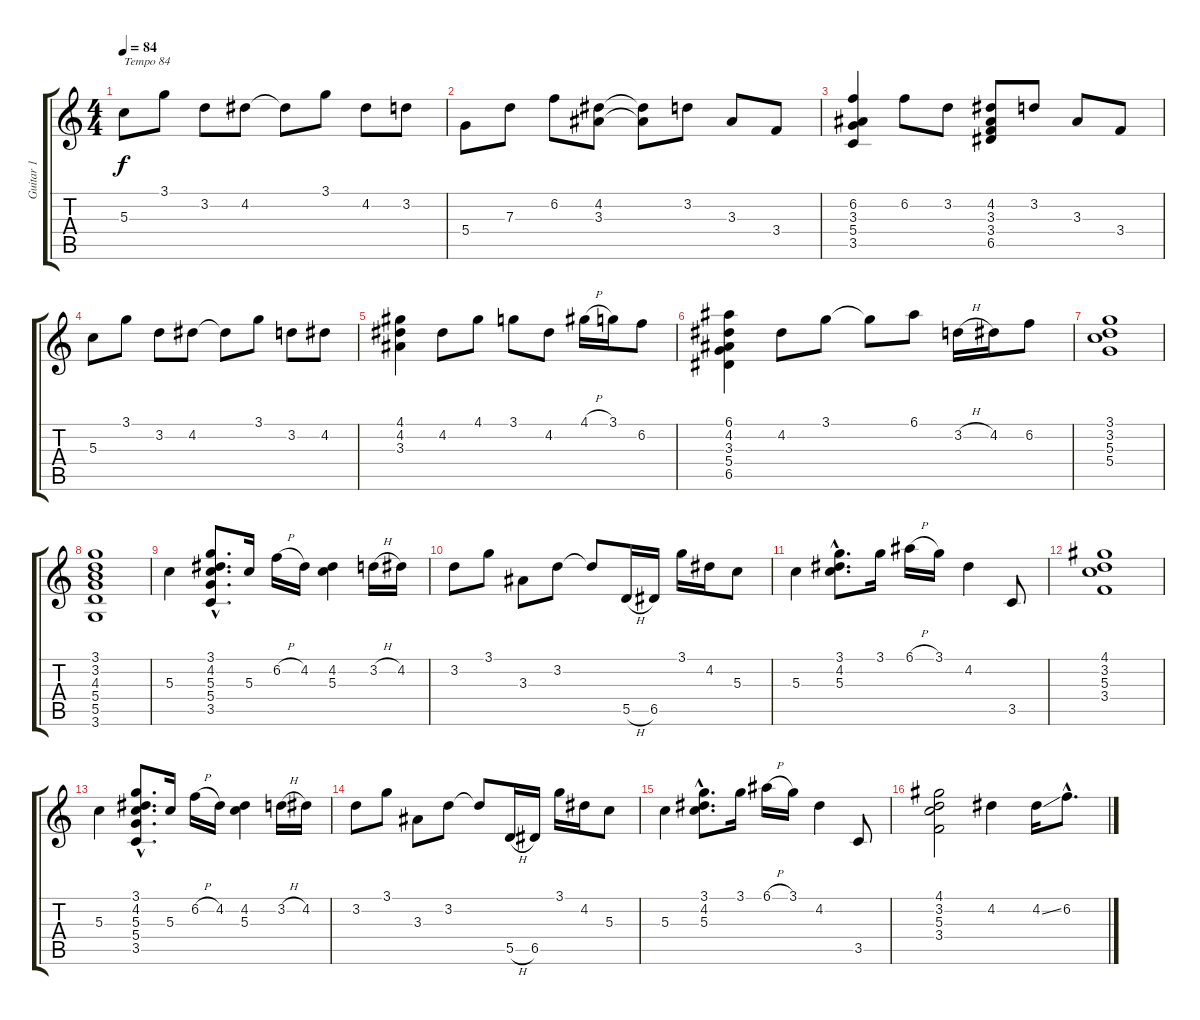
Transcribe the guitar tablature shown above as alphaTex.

\track ("Guitar 1" "Guitar 1") {instrument acousticguitarsteel}
\staff {score tabs}
\tuning (E4 B3 G3 D3 A2 E2) {hide}
\ts (4 4)
\tempo 84
\clef g2
\ks c
5.3.8{txt "Tempo 84" dy f instrument acousticguitarsteel} 3.1.8 3.2.8 4.2.8 4.2{t}.8 3.1.8 4.2.8 3.2.8 |
5.4.8 7.3.8 6.2.8 (4.2 3.3).8 (4.2{t} 3.3{t}).8 3.2.8 3.3.8 3.4.8 |
(6.2 3.3 5.4 3.5).4 6.2.8 3.2.8 (4.2 3.3 3.4 6.5).8 3.2.8 3.3.8 3.4.8 |
5.3.8 3.1.8 3.2.8 4.2.8 4.2{t}.8 3.1.8 3.2.8 4.2.8 |
(4.1 4.2 3.3).4 4.2.8 4.1.8 3.1.8 4.2.8 4.1{h}.16 3.1.16 6.2.8 |
(6.1 4.2 3.3 5.4 6.5).4 4.2.8 3.1.8 3.1{t}.8 6.1.8 3.2{h}.16 4.2.16 6.2.8 |
(3.1 3.2 5.3 5.4).1 |
(3.1 3.2 4.3 5.4 5.5 3.6).1 |
5.3.4 (3.1{hac} 4.2{hac} 5.3{hac} 5.4{hac} 3.5{hac}).8{d} 5.3.16 6.2{h}.16 4.2.16 (4.2 5.3).4 3.2{h}.16 4.2.16 |
3.2.8 3.1.8 3.3.8 3.2.8 3.2{t}.8 5.5{h}.16 6.5.16 3.1.16 4.2.16 5.3.8 |
5.3.4 (3.1{hac} 4.2{hac} 5.3{hac}).8{d} 3.1.16 6.1{h}.16 3.1.16 4.2.4 3.5.8 |
(4.1 3.2 5.3 3.4).1 |
5.3.4 (3.1{hac} 4.2{hac} 5.3{hac} 5.4{hac} 3.5{hac}).8{d} 5.3.16 6.2{h}.16 4.2.16 (4.2 5.3).4 3.2{h}.16 4.2.16 |
3.2.8 3.1.8 3.3.8 3.2.8 3.2{t}.8 5.5{h}.16 6.5.16 3.1.16 4.2.16 5.3.8 |
5.3.4 (3.1{hac} 4.2{hac} 5.3{hac}).8{d} 3.1.16 6.1{h}.16 3.1.16 4.2.4 3.5.8 |
(4.1 3.2 5.3 3.4).2 4.2.4 4.2{ss}.16 6.2{hac}.8{d}
